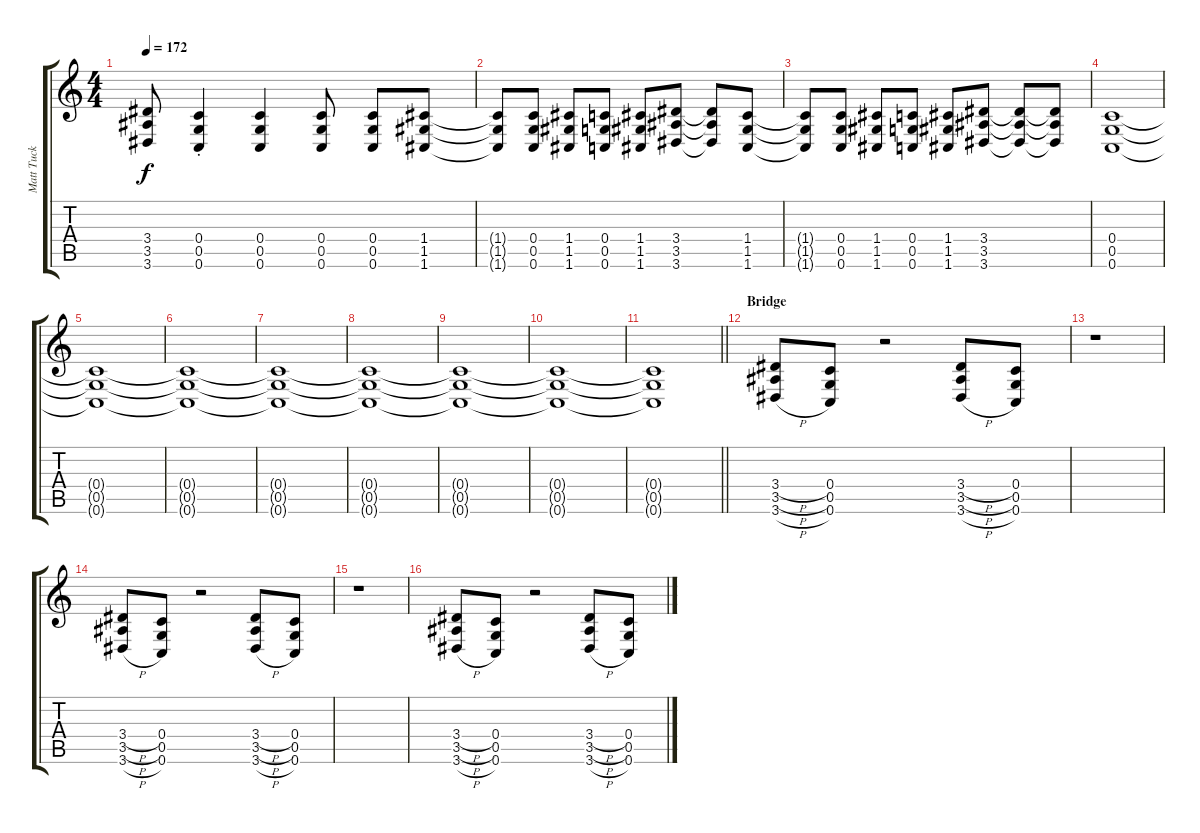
\track ("Matt Tuck (Rhythm Guitar)" "Matt Tuck ") {instrument distortionguitar}
\staff {score tabs}
\tuning (D4 A3 F3 C3 G2 C2) {hide}
\ts (4 4)
\tempo 172
\clef g2
\ks c
(3.4 3.5 3.6).8{dy f} (0.4{st} 0.5{st} 0.6{st}).4 (0.4 0.5 0.6).4 (0.4 0.5 0.6).8 (0.4 0.5 0.6).8 (1.4 1.5 1.6).8 |
(1.4{t} 1.5{t} 1.6{t}).8 (0.4 0.5 0.6).8 (1.4 1.5 1.6).8 (0.4 0.5 0.6).8 (1.4 1.5 1.6).8 (3.4 3.5 3.6).8 (3.4{t} 3.5{t} 3.6{t}).8 (1.4 1.5 1.6).8 |
(1.4{t} 1.5{t} 1.6{t}).8 (0.4 0.5 0.6).8 (1.4 1.5 1.6).8 (0.4 0.5 0.6).8 (1.4 1.5 1.6).8 (3.4 3.5 3.6).8 (3.4{t} 3.5{t} 3.6{t}).8 (3.4{t} 3.5{t} 3.6{t}).8 |
(0.4 0.5 0.6).1 |
(0.4{t} 0.5{t} 0.6{t}).1 |
(0.4{t} 0.5{t} 0.6{t}).1 |
(0.4{t} 0.5{t} 0.6{t}).1 |
(0.4{t} 0.5{t} 0.6{t}).1 |
(0.4{t} 0.5{t} 0.6{t}).1 |
(0.4{t} 0.5{t} 0.6{t}).1 |
\barLineRight lightlight
(0.4{t} 0.5{t} 0.6{t}).1 |
\section ("" "Bridge")
(3.4{h} 3.5{h} 3.6{h}).8 (0.4 0.5 0.6).8 r.2 (3.4{h} 3.5{h} 3.6{h}).8 (0.4 0.5 0.6).8 |
r.1 |
(3.4{h} 3.5{h} 3.6{h}).8 (0.4 0.5 0.6).8 r.2 (3.4{h} 3.5{h} 3.6{h}).8 (0.4 0.5 0.6).8 |
r.1 |
(3.4{h} 3.5{h} 3.6{h}).8 (0.4 0.5 0.6).8 r.2 (3.4{h} 3.5{h} 3.6{h}).8 (0.4 0.5 0.6).8
